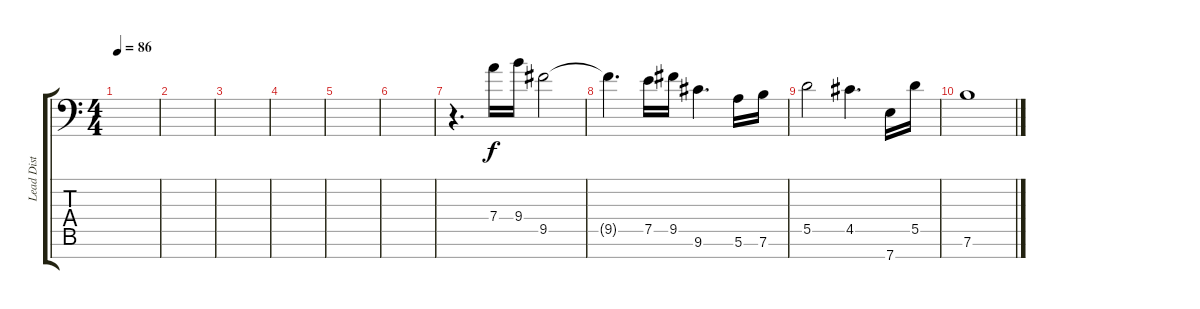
\track ("Lead Dist Harmony" "Lead Dist ") {instrument distortionguitar}
\staff {score tabs}
\tuning (E4 B3 G3 D3 A2 E2 A1) {hide}
\ts (4 4)
\tempo 86
\clef f4
\ks c
|
|
|
|
|
|
r.4{d} 7.4.16 9.4.16 9.5.2 |
9.5{t}.4{d} 7.5.16 9.5.16 9.6.4{d} 5.6.16 7.6.16 |
5.5.2 4.5.4{d} 7.7.16 5.5.16 |
7.6.1
